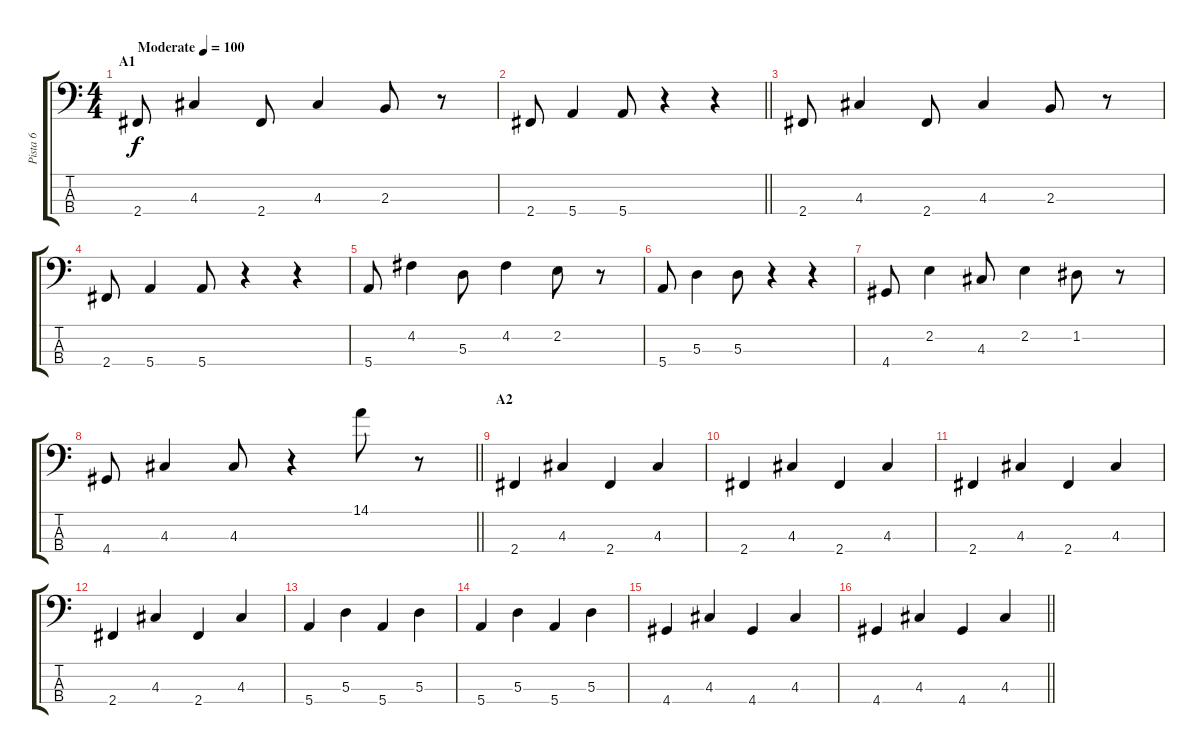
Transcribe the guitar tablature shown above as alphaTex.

\track ("Pista 6" "Pista 6") {instrument electricbassfinger}
\staff {score tabs}
\tuning (G2 D2 A1 E1) {hide}
\ts (4 4)
\section ("" "A1")
\tempo (100 "Moderate")
\clef f4
\ks c
2.4.8{dy f instrument electricbassfinger} 4.3.4 2.4.8 4.3.4 2.3.8 r.8 |
\barLineRight lightlight
2.4.8 5.4.4 5.4.8 r.4 r.4 |
2.4.8 4.3.4 2.4.8 4.3.4 2.3.8 r.8 |
2.4.8 5.4.4 5.4.8 r.4 r.4 |
5.4.8 4.2.4 5.3.8 4.2.4 2.2.8 r.8 |
5.4.8 5.3.4 5.3.8 r.4 r.4 |
4.4.8 2.2.4 4.3.8 2.2.4 1.2.8 r.8 |
\barLineRight lightlight
4.4.8 4.3.4 4.3.8 r.4 14.1.8 r.8 |
\section ("" "A2")
2.4.4 4.3.4 2.4.4 4.3.4 |
2.4.4 4.3.4 2.4.4 4.3.4 |
2.4.4 4.3.4 2.4.4 4.3.4 |
2.4.4 4.3.4 2.4.4 4.3.4 |
5.4.4 5.3.4 5.4.4 5.3.4 |
5.4.4 5.3.4 5.4.4 5.3.4 |
4.4.4 4.3.4 4.4.4 4.3.4 |
\barLineRight lightlight
4.4.4 4.3.4 4.4.4 4.3.4
